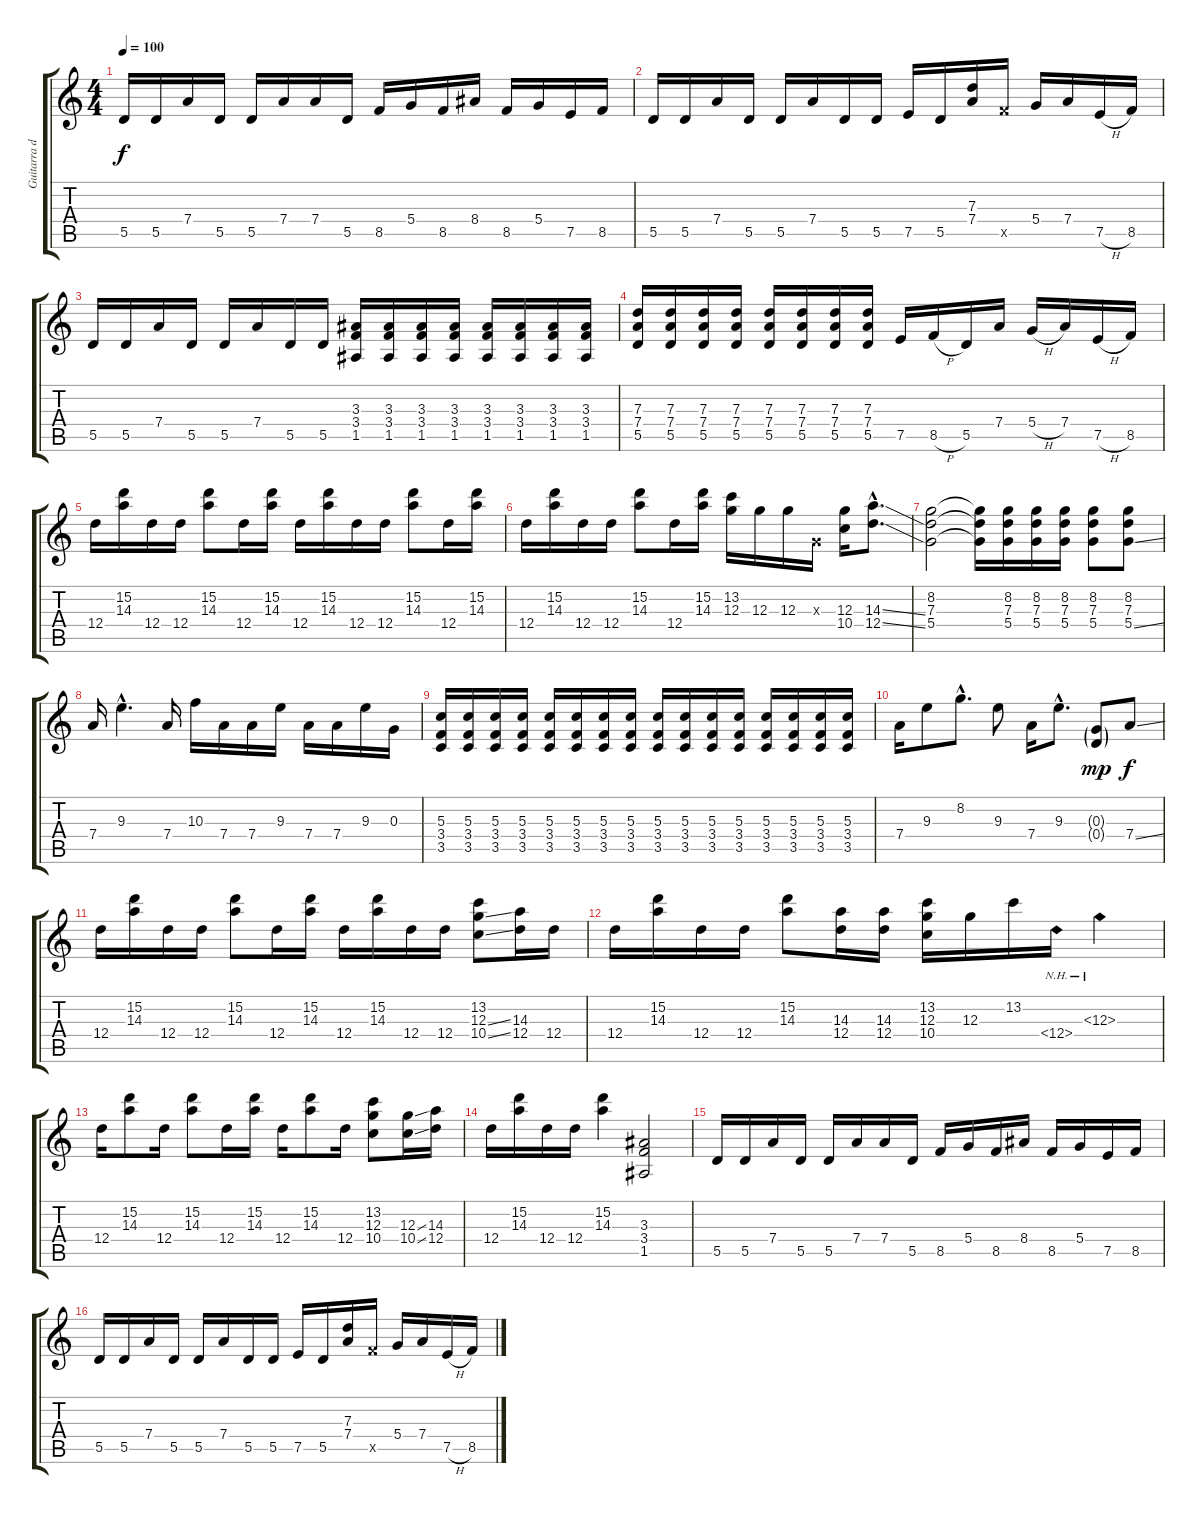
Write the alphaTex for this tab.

\track ("Guitarra dist" "Guitarra d") {instrument distortionguitar}
\staff {score tabs}
\tuning (E4 B3 G3 D3 A2 E2) {hide}
\ts (4 4)
\tempo 100
\clef g2
\ks c
5.5.16{dy f} 5.5.16 7.4.16 5.5.16 5.5.16 7.4.16 7.4.16 5.5.16 8.5.16 5.4.16 8.5.16 8.4.16 8.5.16 5.4.16 7.5.16 8.5.16 |
5.5.16 5.5.16 7.4.16 5.5.16 5.5.16 7.4.16 5.5.16 5.5.16 7.5.16 5.5.16 (7.3 7.4).16 8.5{x}.16 5.4.16 7.4.16 7.5{h}.16 8.5.16 |
5.5.16 5.5.16 7.4.16 5.5.16 5.5.16 7.4.16 5.5.16 5.5.16 (3.3 3.4 1.5).16 (3.3 3.4 1.5).16 (3.3 3.4 1.5).16 (3.3 3.4 1.5).16 (3.3 3.4 1.5).16 (3.3 3.4 1.5).16 (3.3 3.4 1.5).16 (3.3 3.4 1.5).16 |
(7.3 7.4 5.5).16 (7.3 7.4 5.5).16 (7.3 7.4 5.5).16 (7.3 7.4 5.5).16 (7.3 7.4 5.5).16 (7.3 7.4 5.5).16 (7.3 7.4 5.5).16 (7.3 7.4 5.5).16 7.5.16 8.5{h}.16 5.5.16 7.4.16 5.4{h}.16 7.4.16 7.5{h}.16 8.5.16 |
12.4.16 (15.2 14.3).16 12.4.16 12.4.16 (15.2 14.3).8 12.4.16 (15.2 14.3).16 12.4.16 (15.2 14.3).16 12.4.16 12.4.16 (15.2 14.3).8 12.4.16 (15.2 14.3).16 |
12.4.16 (15.2 14.3).16 12.4.16 12.4.16 (15.2 14.3).8 12.4.16 (15.2 14.3).16 (13.2 12.3).16 12.3.16 12.3.16 0.3{x}.16 (12.3 10.4).16 (14.3{ss hac} 12.4{ss hac}).8{d} |
(8.2 7.3 5.4).2 (8.2{t} 7.3{t} 5.4{t}).16 (8.2 7.3 5.4).16 (8.2 7.3 5.4).16 (8.2 7.3 5.4).16 (8.2 7.3 5.4).8 (8.2 7.3 5.4{ss}).8 |
7.4.16 9.3{hac}.4{d} 7.4.16 10.3.16 7.4.16 7.4.16 9.3.16 7.4.16 7.4.16 9.3.16 0.3.16 |
(5.3 3.4 3.5).16 (5.3 3.4 3.5).16 (5.3 3.4 3.5).16 (5.3 3.4 3.5).16 (5.3 3.4 3.5).16 (5.3 3.4 3.5).16 (5.3 3.4 3.5).16 (5.3 3.4 3.5).16 (5.3 3.4 3.5).16 (5.3 3.4 3.5).16 (5.3 3.4 3.5).16 (5.3 3.4 3.5).16 (5.3 3.4 3.5).16 (5.3 3.4 3.5).16 (5.3 3.4 3.5).16 (5.3 3.4 3.5).16 |
7.4.16 9.3.8 8.2{hac}.8{d} 9.3.8 7.4.16 9.3{hac}.8{d} (0.3{g} 0.4{g}).8{dy mp} 7.4{ss}.8{dy f} |
12.4.16 (15.2 14.3).16 12.4.16 12.4.16 (15.2 14.3).8 12.4.16 (15.2 14.3).16 12.4.16 (15.2 14.3).16 12.4.16 12.4.16 (13.2 12.3{ss} 10.4{ss}).8 (14.3 12.4).16 12.4.16 |
12.4.16 (15.2 14.3).16 12.4.16 12.4.16 (15.2 14.3).8 (14.3 12.4).16 (14.3 12.4).16 (13.2 12.3 10.4).16 12.3.16 13.2.16 12.4{nh}.16 12.3{nh}.4 |
12.4.16 (15.2 14.3).8 12.4.16 (15.2 14.3).8 12.4.16 (15.2 14.3).16 12.4.16 (15.2 14.3).8 12.4.16 (13.2 12.3 10.4).8 (12.3{ss} 10.4{ss}).16 (14.3 12.4).16 |
12.4.16 (15.2 14.3).16 12.4.16 12.4.16 (15.2 14.3).4 (3.3 3.4 1.5).2 |
5.5.16 5.5.16 7.4.16 5.5.16 5.5.16 7.4.16 7.4.16 5.5.16 8.5.16 5.4.16 8.5.16 8.4.16 8.5.16 5.4.16 7.5.16 8.5.16 |
5.5.16 5.5.16 7.4.16 5.5.16 5.5.16 7.4.16 5.5.16 5.5.16 7.5.16 5.5.16 (7.3 7.4).16 8.5{x}.16 5.4.16 7.4.16 7.5{h}.16 8.5.16
